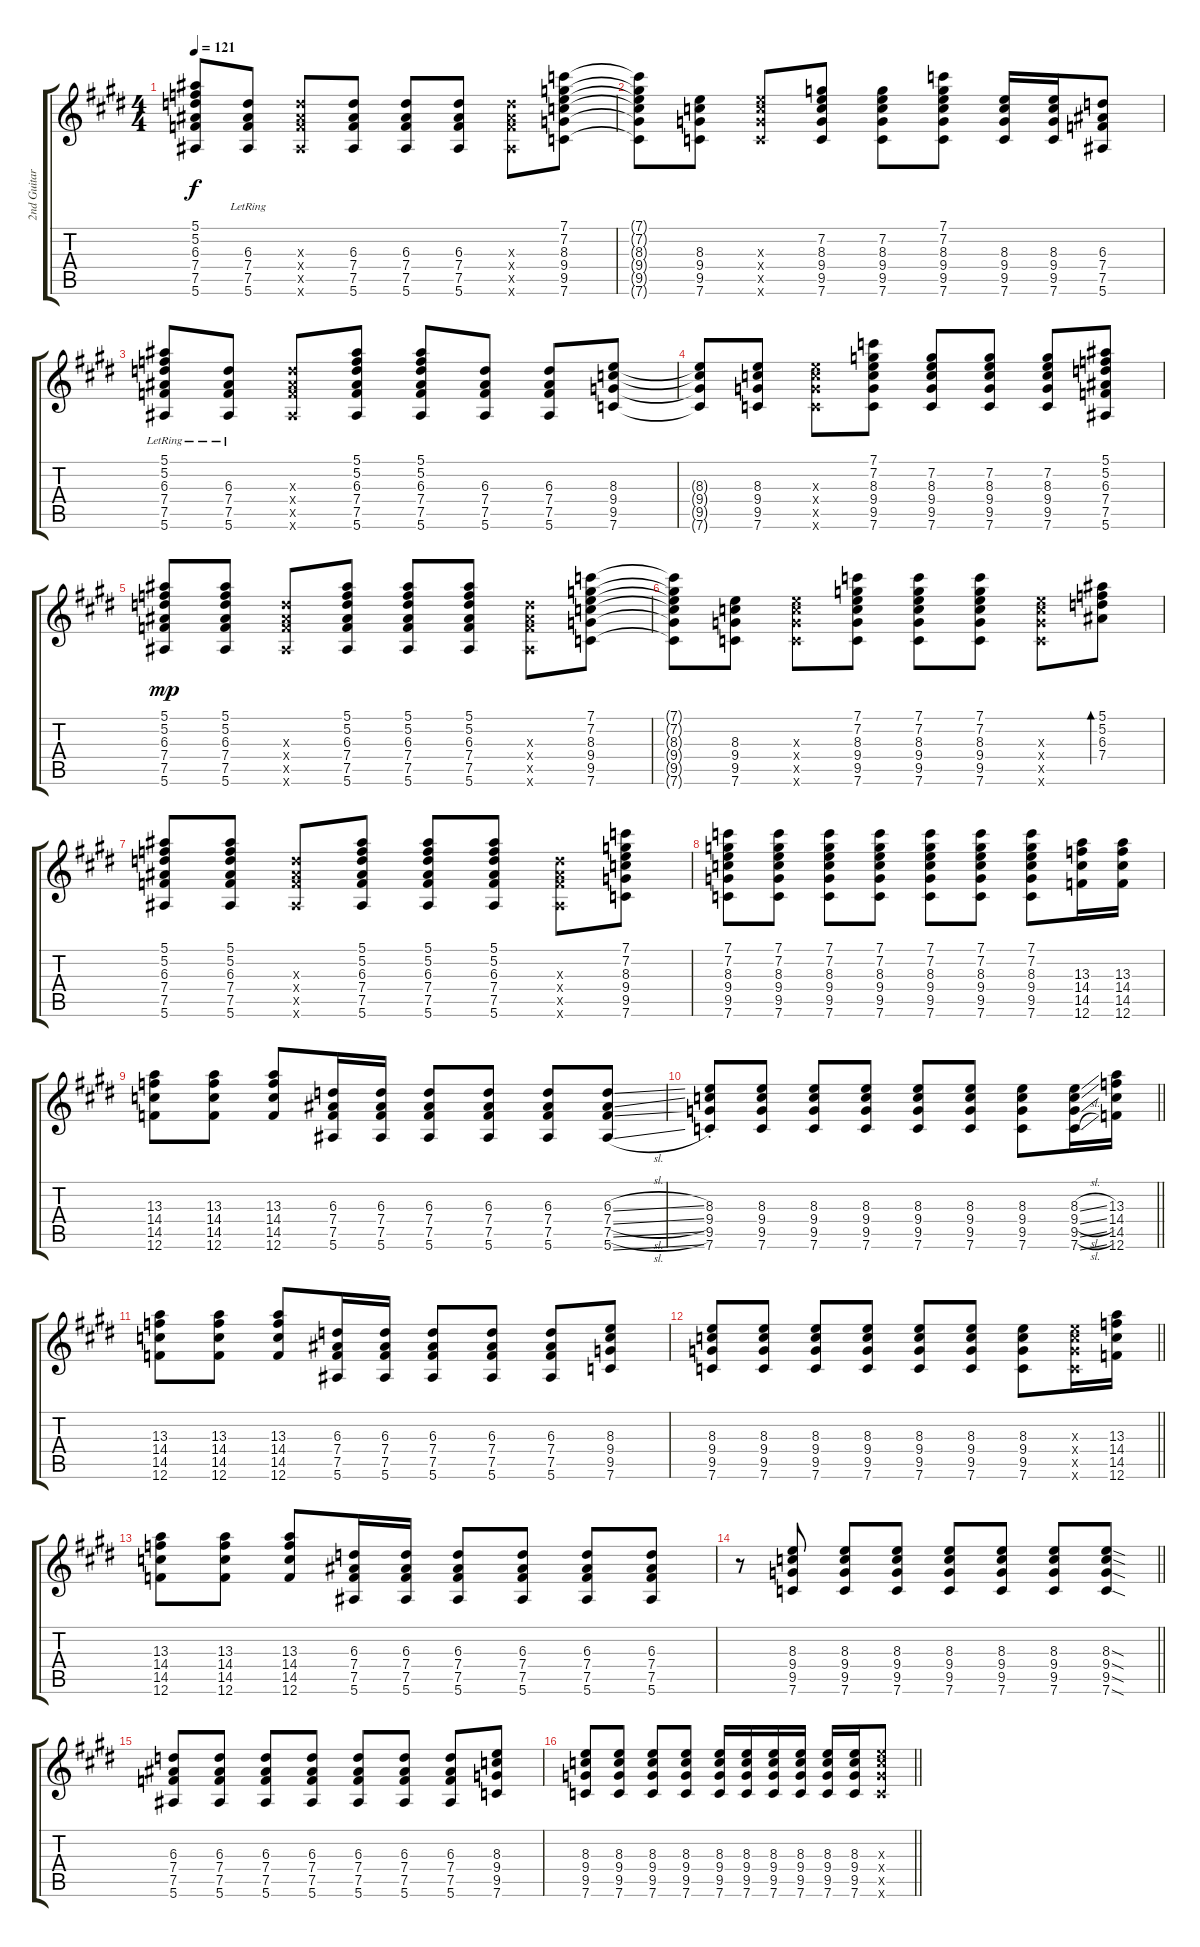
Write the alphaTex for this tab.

\track ("2nd Guitar - Bernard Albrecht" "2nd Guitar") {instrument distortionguitar}
\staff {score tabs}
\tuning (F4 C4 Ab3 Eb3 Bb2 F2) {hide}
\ts (4 4)
\tempo 121
\clef g2
\ks c#minor
(5.1{t} 5.2{t} 6.3{t} 7.4{t} 7.5{t} 5.6{t}).8{dy f} (6.3{lr} 7.4{lr} 7.5{lr} 5.6{lr}).8 (6.3{x} 7.4{x} 7.5{x} 5.6{x}).8 (6.3 7.4 7.5 5.6).8 (6.3 7.4 7.5 5.6).8 (6.3 7.4 7.5 5.6).8 (6.3{x} 7.4{x} 7.5{x} 5.6{x}).8 (7.1 7.2 8.3 9.4 9.5 7.6).8 |
\ks e
(7.1{t} 7.2{t} 8.3{t} 9.4{t} 9.5{t} 7.6{t}).8 (8.3 9.4 9.5 7.6).8 (8.3{x} 9.4{x} 9.5{x} 7.6{x}).8 (7.2 8.3 9.4 9.5 7.6).8 (7.2 8.3 9.4 9.5 7.6).8 (7.1 7.2 8.3 9.4 9.5 7.6).8 (8.3 9.4 9.5 7.6).16 (8.3 9.4 9.5 7.6).16 (6.3 7.4 7.5 5.6).8 |
\ks c#minor
(5.1{lr} 5.2{lr} 6.3{lr} 7.4{lr} 7.5{lr} 5.6{lr}).8 (6.3{lr} 7.4{lr} 7.5{lr} 5.6{lr}).8 (6.3{x} 7.4{x} 7.5{x} 5.6{x}).8 (5.1 5.2 6.3 7.4 7.5 5.6).8 (5.1 5.2 6.3 7.4 7.5 5.6).8 (6.3 7.4 7.5 5.6).8 (6.3 7.4 7.5 5.6).8 (8.3 9.4 9.5 7.6).8 |
(8.3{t} 9.4{t} 9.5{t} 7.6{t}).8 (8.3 9.4 9.5 7.6).8 (8.3{x} 9.4{x} 9.5{x} 7.6{x}).8 (7.1 7.2 8.3 9.4 9.5 7.6).8 (7.2 8.3 9.4 9.5 7.6).8 (7.2 8.3 9.4 9.5 7.6).8 (7.2 8.3 9.4 9.5 7.6).8 (5.1 5.2 6.3 7.4 7.5 5.6).8 |
(5.1 5.2 6.3 7.4 7.5 5.6).8{dy mp} (5.1 5.2 6.3 7.4 7.5 5.6).8 (6.3{x} 7.4{x} 7.5{x} 5.6{x}).8 (5.1 5.2 6.3 7.4 7.5 5.6).8 (5.1 5.2 6.3 7.4 7.5 5.6).8 (5.1 5.2 6.3 7.4 7.5 5.6).8 (6.3{x} 7.4{x} 7.5{x} 5.6{x}).8 (7.1 7.2 8.3 9.4 9.5 7.6).8 |
\ks e
(7.1{t} 7.2{t} 8.3{t} 9.4{t} 9.5{t} 7.6{t}).8 (8.3 9.4 9.5 7.6).8 (8.3{x} 9.4{x} 9.5{x} 7.6{x}).8 (7.1 7.2 8.3 9.4 9.5 7.6).8 (7.1 7.2 8.3 9.4 9.5 7.6).8 (7.1 7.2 8.3 9.4 9.5 7.6).8 (8.3{x} 9.4{x} 9.5{x} 7.6{x}).8 (5.1 5.2 6.3 7.4).8{bd 30} |
\ks c#minor
(5.1 5.2 6.3 7.4 7.5 5.6).8 (5.1 5.2 6.3 7.4 7.5 5.6).8 (6.3{x} 7.4{x} 7.5{x} 5.6{x}).8 (5.1 5.2 6.3 7.4 7.5 5.6).8 (5.1 5.2 6.3 7.4 7.5 5.6).8 (5.1 5.2 6.3 7.4 7.5 5.6).8 (6.3{x} 7.4{x} 7.5{x} 5.6{x}).8 (7.1 7.2 8.3 9.4 9.5 7.6).8 |
(7.1 7.2 8.3 9.4 9.5 7.6).8 (7.1 7.2 8.3 9.4 9.5 7.6).8 (7.1 7.2 8.3 9.4 9.5 7.6).8 (7.1 7.2 8.3 9.4 9.5 7.6).8 (7.1 7.2 8.3 9.4 9.5 7.6).8 (7.1 7.2 8.3 9.4 9.5 7.6).8 (7.1 7.2 8.3 9.4 9.5 7.6).8 (13.3 14.4 14.5 12.6).16 (13.3 14.4 14.5 12.6).16 |
\ks e
(13.3 14.4 14.5 12.6).8 (13.3 14.4 14.5 12.6).8 (13.3 14.4 14.5 12.6).8 (6.3 7.4 7.5 5.6).16 (6.3 7.4 7.5 5.6).16 (6.3 7.4 7.5 5.6).8 (6.3 7.4 7.5 5.6).8 (6.3 7.4 7.5 5.6).8 (6.3{sl} 7.4{sl} 7.5{sl} 5.6{sl}).8 |
\barLineRight lightlight
\ks c#minor
(8.3{st} 9.4{st} 9.5{st} 7.6{st}).8 (8.3 9.4 9.5 7.6).8 (8.3 9.4 9.5 7.6).8 (8.3 9.4 9.5 7.6).8 (8.3 9.4 9.5 7.6).8 (8.3 9.4 9.5 7.6).8 (8.3 9.4 9.5 7.6).8 (8.3{sl} 9.4{sl} 9.5{sl} 7.6{sl}).16 (13.3 14.4 14.5 12.6).16 |
\ks e
(13.3 14.4 14.5 12.6).8 (13.3 14.4 14.5 12.6).8 (13.3 14.4 14.5 12.6).8 (6.3 7.4 7.5 5.6).16 (6.3 7.4 7.5 5.6).16 (6.3 7.4 7.5 5.6).8 (6.3 7.4 7.5 5.6).8 (6.3 7.4 7.5 5.6).8 (8.3 9.4 9.5 7.6).8 |
\barLineRight lightlight
\ks c#minor
(8.3 9.4 9.5 7.6).8 (8.3 9.4 9.5 7.6).8 (8.3 9.4 9.5 7.6).8 (8.3 9.4 9.5 7.6).8 (8.3 9.4 9.5 7.6).8 (8.3 9.4 9.5 7.6).8 (8.3 9.4 9.5 7.6).8 (8.3{x} 9.4{x} 9.5{x} 7.6{x}).16 (13.3 14.4 14.5 12.6).16 |
\ks e
(13.3 14.4 14.5 12.6).8 (13.3 14.4 14.5 12.6).8 (13.3 14.4 14.5 12.6).8 (6.3 7.4 7.5 5.6).16 (6.3 7.4 7.5 5.6).16 (6.3 7.4 7.5 5.6).8 (6.3 7.4 7.5 5.6).8 (6.3 7.4 7.5 5.6).8 (6.3 7.4 7.5 5.6).8 |
\barLineRight lightlight
\ks c#minor
r.8 (8.3 9.4 9.5 7.6).8 (8.3 9.4 9.5 7.6).8 (8.3 9.4 9.5 7.6).8 (8.3 9.4 9.5 7.6).8 (8.3 9.4 9.5 7.6).8 (8.3 9.4 9.5 7.6).8 (8.3{sod} 9.4{sod} 9.5{sod} 7.6{sod}).8 |
\ks e
(6.3 7.4 7.5 5.6).8 (6.3 7.4 7.5 5.6).8 (6.3 7.4 7.5 5.6).8 (6.3 7.4 7.5 5.6).8 (6.3 7.4 7.5 5.6).8 (6.3 7.4 7.5 5.6).8 (6.3 7.4 7.5 5.6).8 (8.3 9.4 9.5 7.6).8 |
\barLineRight lightlight
\ks c#minor
(8.3 9.4 9.5 7.6).8 (8.3 9.4 9.5 7.6).8 (8.3 9.4 9.5 7.6).8 (8.3 9.4 9.5 7.6).8 (8.3 9.4 9.5 7.6).16 (8.3 9.4 9.5 7.6).16 (8.3 9.4 9.5 7.6).16 (8.3 9.4 9.5 7.6).16 (8.3 9.4 9.5 7.6).16 (8.3 9.4 9.5 7.6).16 (8.3{x} 9.4{x} 9.5{x} 7.6{x}).8
